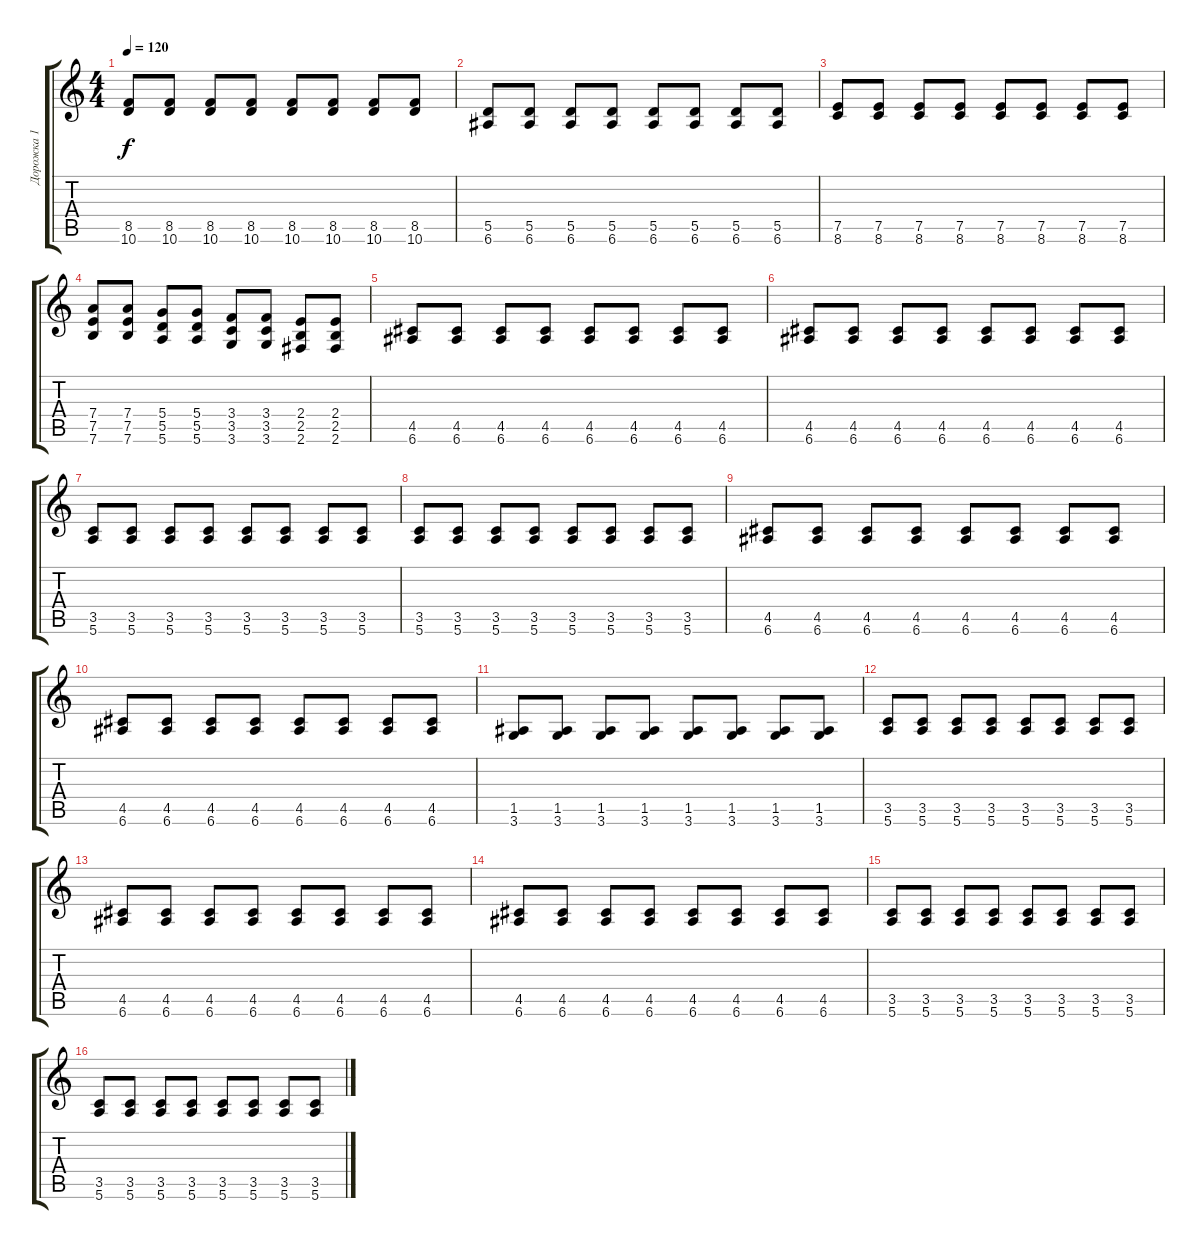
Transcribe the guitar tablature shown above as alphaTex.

\track ("Дорожка 1" "Дорожка 1") {instrument distortionguitar}
\staff {score tabs}
\tuning (E4 B3 G3 D3 A2 E2) {hide}
\ts (4 4)
\tempo 120
\clef g2
\ks c
(8.5 10.6).8{dy f} (8.5 10.6).8 (8.5 10.6).8 (8.5 10.6).8 (8.5 10.6).8 (8.5 10.6).8 (8.5 10.6).8 (8.5 10.6).8 |
(5.5 6.6).8 (5.5 6.6).8 (5.5 6.6).8 (5.5 6.6).8 (5.5 6.6).8 (5.5 6.6).8 (5.5 6.6).8 (5.5 6.6).8 |
(7.5 8.6).8 (7.5 8.6).8 (7.5 8.6).8 (7.5 8.6).8 (7.5 8.6).8 (7.5 8.6).8 (7.5 8.6).8 (7.5 8.6).8 |
(7.4 7.5 7.6).8 (7.4 7.5 7.6).8 (5.4 5.5 5.6).8 (5.4 5.5 5.6).8 (3.4 3.5 3.6).8 (3.4 3.5 3.6).8 (2.4 2.5 2.6).8 (2.4 2.5 2.6).8 |
(4.5 6.6).8 (4.5 6.6).8 (4.5 6.6).8 (4.5 6.6).8 (4.5 6.6).8 (4.5 6.6).8 (4.5 6.6).8 (4.5 6.6).8 |
(4.5 6.6).8 (4.5 6.6).8 (4.5 6.6).8 (4.5 6.6).8 (4.5 6.6).8 (4.5 6.6).8 (4.5 6.6).8 (4.5 6.6).8 |
(3.5 5.6).8 (3.5 5.6).8 (3.5 5.6).8 (3.5 5.6).8 (3.5 5.6).8 (3.5 5.6).8 (3.5 5.6).8 (3.5 5.6).8 |
(3.5 5.6).8 (3.5 5.6).8 (3.5 5.6).8 (3.5 5.6).8 (3.5 5.6).8 (3.5 5.6).8 (3.5 5.6).8 (3.5 5.6).8 |
(4.5 6.6).8 (4.5 6.6).8 (4.5 6.6).8 (4.5 6.6).8 (4.5 6.6).8 (4.5 6.6).8 (4.5 6.6).8 (4.5 6.6).8 |
(4.5 6.6).8 (4.5 6.6).8 (4.5 6.6).8 (4.5 6.6).8 (4.5 6.6).8 (4.5 6.6).8 (4.5 6.6).8 (4.5 6.6).8 |
(1.5 3.6).8 (1.5 3.6).8 (1.5 3.6).8 (1.5 3.6).8 (1.5 3.6).8 (1.5 3.6).8 (1.5 3.6).8 (1.5 3.6).8 |
(3.5 5.6).8 (3.5 5.6).8 (3.5 5.6).8 (3.5 5.6).8 (3.5 5.6).8 (3.5 5.6).8 (3.5 5.6).8 (3.5 5.6).8 |
(4.5 6.6).8 (4.5 6.6).8 (4.5 6.6).8 (4.5 6.6).8 (4.5 6.6).8 (4.5 6.6).8 (4.5 6.6).8 (4.5 6.6).8 |
(4.5 6.6).8 (4.5 6.6).8 (4.5 6.6).8 (4.5 6.6).8 (4.5 6.6).8 (4.5 6.6).8 (4.5 6.6).8 (4.5 6.6).8 |
(3.5 5.6).8 (3.5 5.6).8 (3.5 5.6).8 (3.5 5.6).8 (3.5 5.6).8 (3.5 5.6).8 (3.5 5.6).8 (3.5 5.6).8 |
(3.5 5.6).8 (3.5 5.6).8 (3.5 5.6).8 (3.5 5.6).8 (3.5 5.6).8 (3.5 5.6).8 (3.5 5.6).8 (3.5 5.6).8
